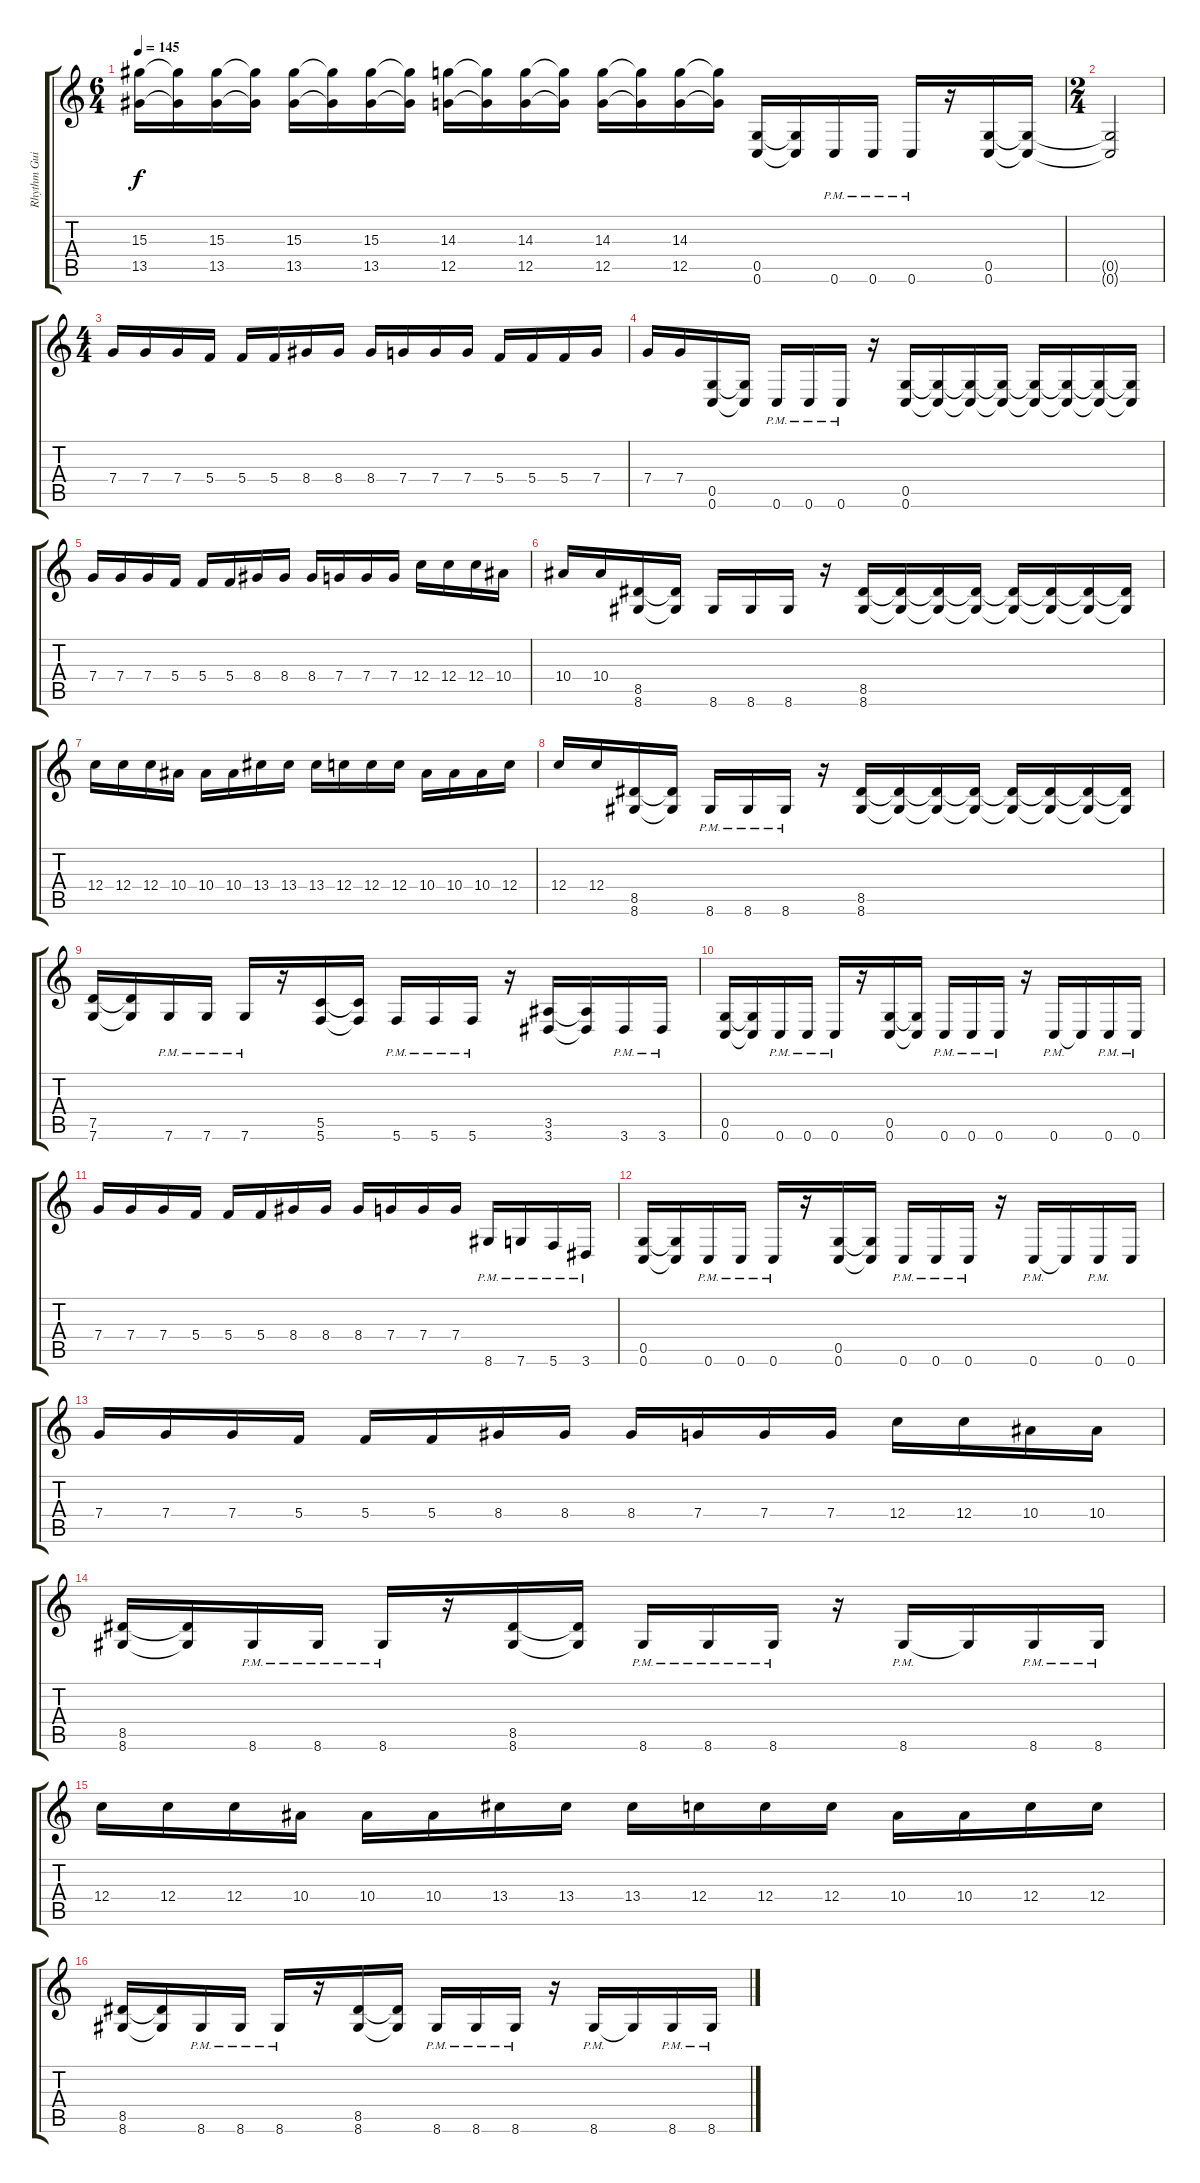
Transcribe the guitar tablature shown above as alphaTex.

\track ("Rhythm Guitar 2" "Rhythm Gui") {instrument distortionguitar}
\staff {score tabs}
\tuning (D4 A3 F3 C3 G2 C2) {hide}
\ts (6 4)
\tempo 145
\clef g2
\ks c
(15.3 13.5).16{dy f} (15.3{t} 13.5{t}).16 (15.3 13.5).16 (15.3{t} 13.5{t}).16 (15.3 13.5).16 (15.3{t} 13.5{t}).16 (15.3 13.5).16 (15.3{t} 13.5{t}).16 (14.3 12.5).16 (14.3{t} 12.5{t}).16 (14.3 12.5).16 (14.3{t} 12.5{t}).16 (14.3 12.5).16 (14.3{t} 12.5{t}).16 (14.3 12.5).16 (14.3{t} 12.5{t}).16 (0.5 0.6).16 (0.5{t} 0.6{t}).16 0.6{pm}.16 0.6{pm}.16 0.6{pm}.16 r.16 (0.5 0.6).16 (0.5{t} 0.6{t}).16 |
\ts (2 4)
(0.5{t} 0.6{t}).2 |
\ts (4 4)
7.4.16 7.4.16 7.4.16 5.4.16 5.4.16 5.4.16 8.4.16 8.4.16 8.4.16 7.4.16 7.4.16 7.4.16 5.4.16 5.4.16 5.4.16 7.4.16 |
7.4.16 7.4.16 (0.5 0.6).16 (0.5{t} 0.6{t}).16 0.6{pm}.16 0.6{pm}.16 0.6{pm}.16 r.16 (0.5 0.6).16 (0.5{t} 0.6{t}).16 (0.5{t} 0.6{t}).16 (0.5{t} 0.6{t}).16 (0.5{t} 0.6{t}).16 (0.5{t} 0.6{t}).16 (0.5{t} 0.6{t}).16 (0.5{t} 0.6{t}).16 |
7.4.16 7.4.16 7.4.16 5.4.16 5.4.16 5.4.16 8.4.16 8.4.16 8.4.16 7.4.16 7.4.16 7.4.16 12.4.16 12.4.16 12.4.16 10.4.16 |
10.4.16 10.4.16 (8.5 8.6).16 (8.5{t} 8.6{t}).16 8.6.16 8.6.16 8.6.16 r.16 (8.5 8.6).16 (8.5{t} 8.6{t}).16 (8.5{t} 8.6{t}).16 (8.5{t} 8.6{t}).16 (8.5{t} 8.6{t}).16 (8.5{t} 8.6{t}).16 (8.5{t} 8.6{t}).16 (8.5{t} 8.6{t}).16 |
12.4.16 12.4.16 12.4.16 10.4.16 10.4.16 10.4.16 13.4.16 13.4.16 13.4.16 12.4.16 12.4.16 12.4.16 10.4.16 10.4.16 10.4.16 12.4.16 |
12.4.16 12.4.16 (8.5 8.6).16 (8.5{t} 8.6{t}).16 8.6{pm}.16 8.6{pm}.16 8.6{pm}.16 r.16 (8.5 8.6).16 (8.5{t} 8.6{t}).16 (8.5{t} 8.6{t}).16 (8.5{t} 8.6{t}).16 (8.5{t} 8.6{t}).16 (8.5{t} 8.6{t}).16 (8.5{t} 8.6{t}).16 (8.5{t} 8.6{t}).16 |
(7.5 7.6).16 (7.5{t} 7.6{t}).16 7.6{pm}.16 7.6{pm}.16 7.6{pm}.16 r.16 (5.5 5.6).16 (5.5{t} 5.6{t}).16 5.6{pm}.16 5.6{pm}.16 5.6{pm}.16 r.16 (3.5 3.6).16 (3.5{t} 3.6{t}).16 3.6{pm}.16 3.6{pm}.16 |
(0.5 0.6).16 (0.5{t} 0.6{t}).16 0.6{pm}.16 0.6{pm}.16 0.6{pm}.16 r.16 (0.5 0.6).16 (0.5{t} 0.6{t}).16 0.6{pm}.16 0.6{pm}.16 0.6{pm}.16 r.16 0.6{pm}.16 0.6{t}.16 0.6{pm}.16 0.6{pm}.16 |
7.4.16 7.4.16 7.4.16 5.4.16 5.4.16 5.4.16 8.4.16 8.4.16 8.4.16 7.4.16 7.4.16 7.4.16 8.6{pm}.16 7.6{pm}.16 5.6{pm}.16 3.6{pm}.16 |
(0.5 0.6).16 (0.5{t} 0.6{t}).16 0.6{pm}.16 0.6{pm}.16 0.6{pm}.16 r.16 (0.5 0.6).16 (0.5{t} 0.6{t}).16 0.6{pm}.16 0.6{pm}.16 0.6{pm}.16 r.16 0.6{pm}.16 0.6{t}.16 0.6{pm}.16 0.6.16 |
7.4.16 7.4.16 7.4.16 5.4.16 5.4.16 5.4.16 8.4.16 8.4.16 8.4.16 7.4.16 7.4.16 7.4.16 12.4.16 12.4.16 10.4.16 10.4.16 |
(8.5 8.6).16 (8.5{t} 8.6{t}).16 8.6{pm}.16 8.6{pm}.16 8.6{pm}.16 r.16 (8.5 8.6).16 (8.5{t} 8.6{t}).16 8.6{pm}.16 8.6{pm}.16 8.6{pm}.16 r.16 8.6{pm}.16 8.6{t}.16 8.6{pm}.16 8.6{pm}.16 |
12.4.16 12.4.16 12.4.16 10.4.16 10.4.16 10.4.16 13.4.16 13.4.16 13.4.16 12.4.16 12.4.16 12.4.16 10.4.16 10.4.16 12.4.16 12.4.16 |
(8.5 8.6).16 (8.5{t} 8.6{t}).16 8.6{pm}.16 8.6{pm}.16 8.6{pm}.16 r.16 (8.5 8.6).16 (8.5{t} 8.6{t}).16 8.6{pm}.16 8.6{pm}.16 8.6{pm}.16 r.16 8.6{pm}.16 8.6{t}.16 8.6{pm}.16 8.6{pm}.16
